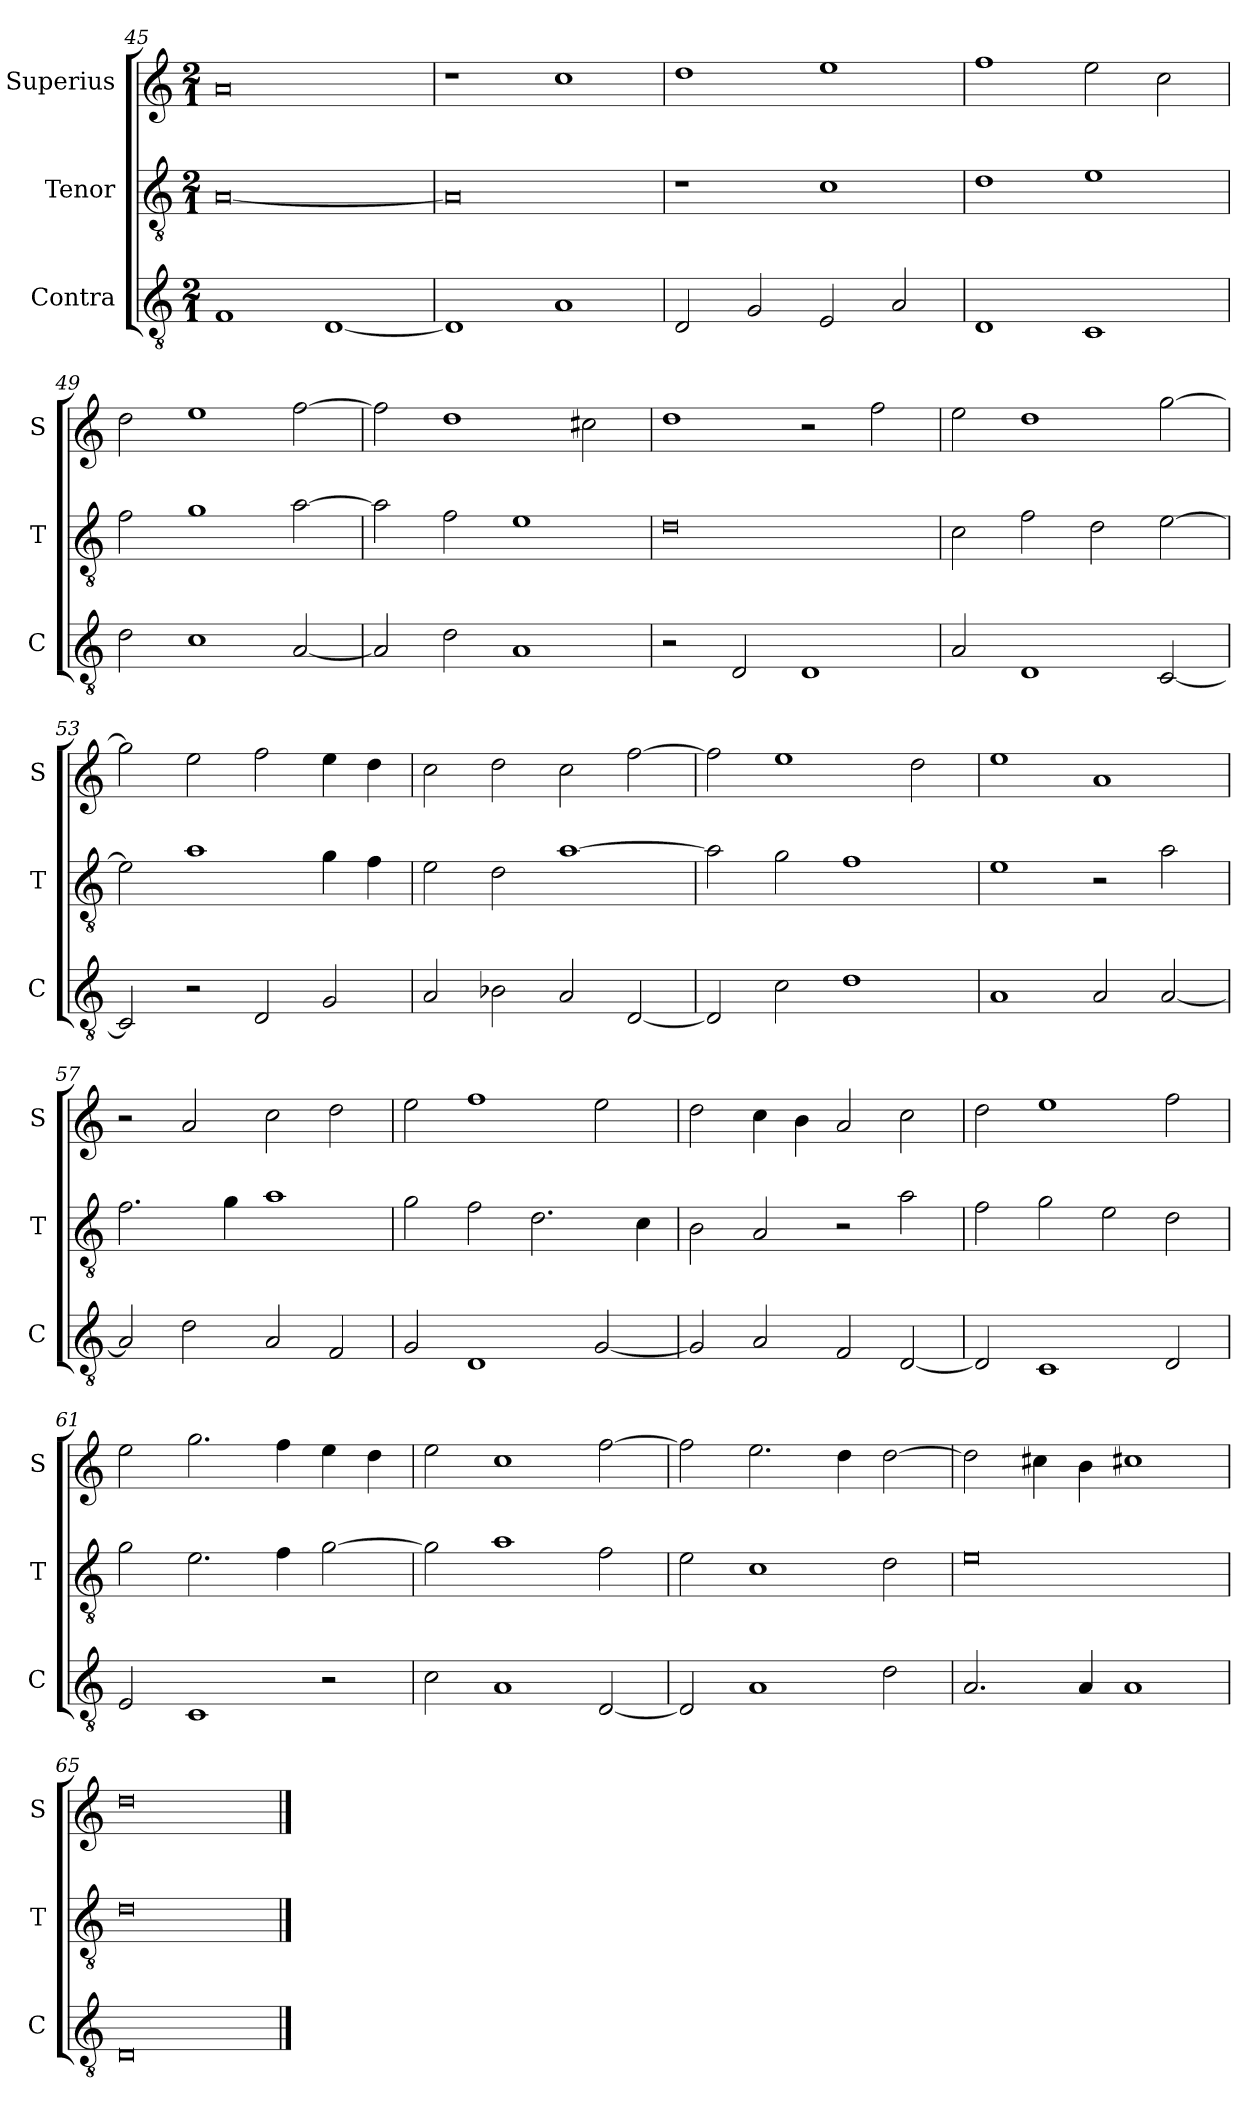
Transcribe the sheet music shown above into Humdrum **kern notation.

**kern	**kern	**kern
*part3	*part2	*part1
*staff3	*staff2	*staff1
*I"Contra	*I"Tenor	*I"Superius
*I'C	*I'T	*I'S
*clefGv2	*clefGv2	*clefG2
*k[]	*k[]	*k[]
*M2/1	*M2/1	*M2/1
=45	=45	=45
1F	[0A	0a
[1D	.	.
=46	=46	=46
1D]	0A]	1r
1A	.	1cc
=47	=47	=47
2D/	1r	1dd
2G/	.	.
2E/	1c	1ee
2A/	.	.
=48	=48	=48
1D	1d	1ff
1C	1e	2ee\
.	.	2cc\
=49	=49	=49
2d\	2f\	2dd\
1c	1g	1ee
[2A/	[2a\	[2ff\
=50	=50	=50
2A/]	2a\]	2ff\]
2d\	2f\	1dd
1A	1e	.
.	.	2cc#X\
=51	=51	=51
2r	0d	1dd
2D/	.	.
1D	.	2r
.	.	2ff\
=52	=52	=52
2A/	2c\	2ee\
1D	2f\	1dd
.	2d\	.
[2C/	[2e\	[2gg\
=53	=53	=53
2C/]	2e\]	2gg\]
2r	1a	2ee\
2D/	.	2ff\
2G/	4g\	4ee\
.	4f\	4dd\
=54	=54	=54
2A/	2e\	2cc\
2B-X\	2d\	2dd\
2A/	[1a	2cc\
[2D/	.	[2ff\
=55	=55	=55
2D/]	2a\]	2ff\]
2c\	2g\	1ee
1d	1f	.
.	.	2dd\
=56	=56	=56
1A	1e	1ee
2A/	2r	1a
[2A/	2a\	.
=57	=57	=57
2A/]	2.f\	2r
2d\	.	2a/
.	4g\	.
2A/	1a	2cc\
2F/	.	2dd\
=58	=58	=58
2G/	2g\	2ee\
1D	2f\	1ff
.	2.d\	.
[2G/	.	2ee\
.	4c\	.
=59	=59	=59
2G/]	2B\	2dd\
2A/	2A/	4cc\
.	.	4b\
2F/	2r	2a/
[2D/	2a\	2cc\
=60	=60	=60
2D/]	2f\	2dd\
1C	2g\	1ee
.	2e\	.
2D/	2d\	2ff\
=61	=61	=61
2E/	2g\	2ee\
1C	2.e\	2.gg\
.	4f\	4ff\
2r	[2g\	4ee\
.	.	4dd\
=62	=62	=62
2c\	2g\]	2ee\
1A	1a	1cc
[2D/	2f\	[2ff\
=63	=63	=63
2D/]	2e\	2ff\]
1A	1c	2.ee\
.	.	4dd\
2d\	2d\	[2dd\
=64	=64	=64
2.A/	0e	2dd\]
.	.	4cc#X\
4A/	.	4b\
1A	.	1cc#X
=65	=65	=65
0D	0d	0dd
==	==	==
*-	*-	*-
